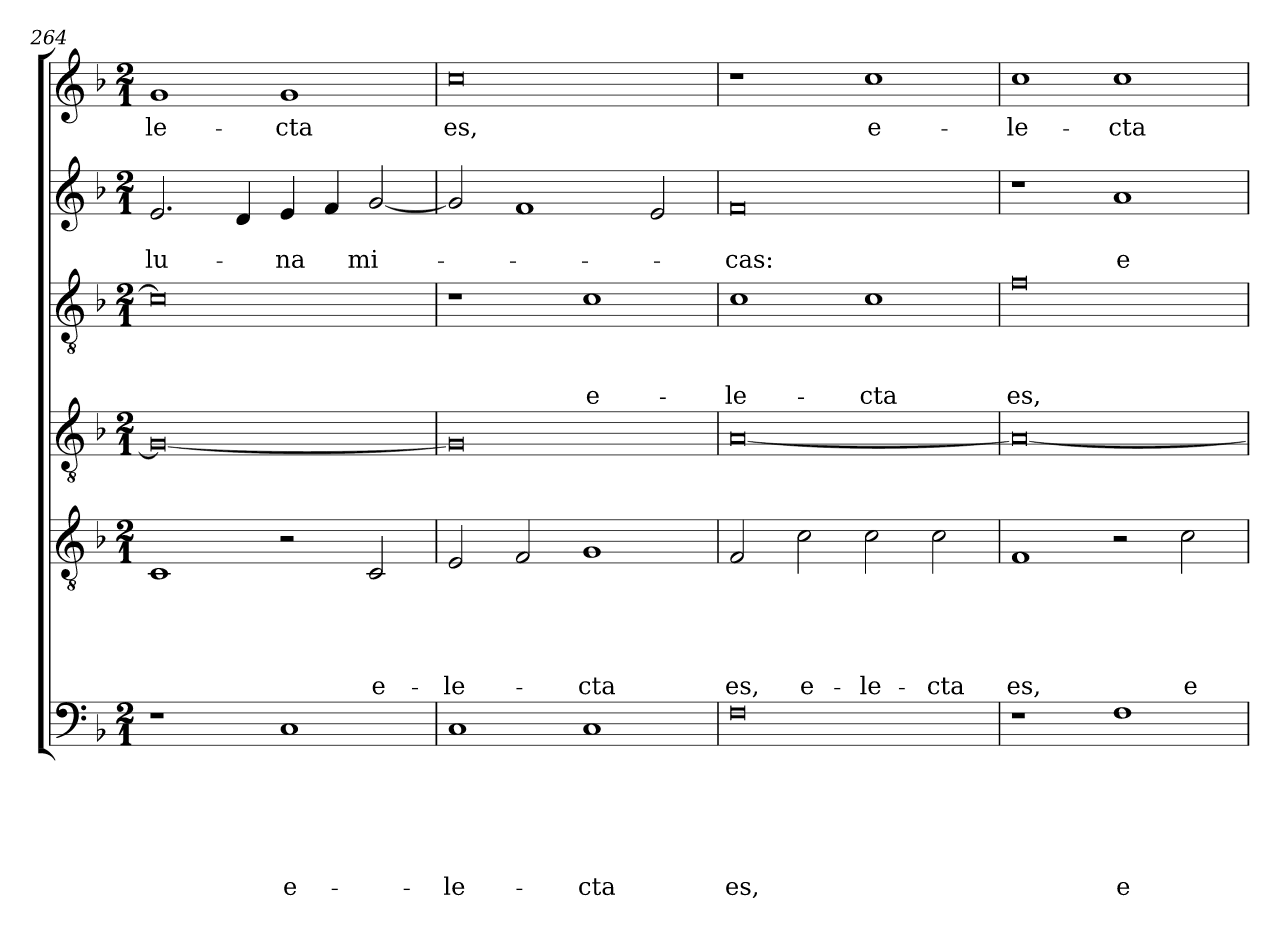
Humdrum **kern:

**kern	**text	**text	**text	**text	**text	**text	**kern	**text	**text	**text	**text	**text	**kern	**kern	**text	**text	**text	**kern	**text	**text	**kern	**text
*part6	*part6	*part6	*part6	*part6	*part6	*part6	*part5	*part5	*part5	*part5	*part5	*part5	*part4	*part3	*part3	*part3	*part3	*part2	*part2	*part2	*part1	*part1
*staff6	*staff6	*staff6	*staff6	*staff6	*staff6	*staff6	*staff5	*staff5	*staff5	*staff5	*staff5	*staff5	*staff4	*staff3	*staff3	*staff3	*staff3	*staff2	*staff2	*staff2	*staff1	*staff1
*clefF4	*	*	*	*	*	*	*clefGv2	*	*	*	*	*	*clefGv2	*clefGv2	*	*	*	*clefG2	*	*	*clefG2	*
*k[b-]	*	*	*	*	*	*	*k[b-]	*	*	*	*	*	*k[b-]	*k[b-]	*	*	*	*k[b-]	*	*	*k[b-]	*
*F:	*	*	*	*	*	*	*F:	*	*	*	*	*	*F:	*F:	*	*	*	*F:	*	*	*F:	*
*M2/1	*	*	*	*	*	*	*M2/1	*	*	*	*	*	*M2/1	*M2/1	*	*	*	*M2/1	*	*	*M2/1	*
=264	=264	=264	=264	=264	=264	=264	=264	=264	=264	=264	=264	=264	=264	=264	=264	=264	=264	=264	=264	=264	=264	=264
!	!	!	!	!	!	!	!	!	!	!	!	!	!	!	!	!	!	!	!	!LO:LY:b	!	!LO:LY:b
1r	.	.	.	.	.	.	1C	.	.	.	.	.	0G_	0c]	.	.	.	2.e/	.	lu-	1g	-le-
.	.	.	.	.	.	.	.	.	.	.	.	.	.	.	.	.	.	4d/	.	.	.	.
!	!	!	!	!	!	!LO:LY:b	!	!	!	!	!	!	!	!	!	!	!	!	!	!LO:LY:b	!	!LO:LY:b
1C	.	.	.	.	.	e-	2r	.	.	.	.	.	.	.	.	.	.	4e/	.	-na	1g	-cta
.	.	.	.	.	.	.	.	.	.	.	.	.	.	.	.	.	.	4f/	.	.	.	.
!	!	!	!	!	!	!	!	!	!	!	!	!LO:LY:b	!	!	!	!	!	!	!	!LO:LY:b	!	!
.	.	.	.	.	.	.	2C/	.	.	.	.	e-	.	.	.	.	.	[2g/	.	mi-	.	.
=265	=265	=265	=265	=265	=265	=265	=265	=265	=265	=265	=265	=265	=265	=265	=265	=265	=265	=265	=265	=265	=265	=265
!	!	!	!	!	!	!LO:LY:b	!	!	!	!	!	!LO:LY:b	!	!	!	!	!	!	!	!	!	!LO:LY:b
1C	.	.	.	.	.	-le-	2E/	.	.	.	.	-le-	0G]	1r	.	.	.	2g/]	.	.	0cc	es,
.	.	.	.	.	.	.	2F/	.	.	.	.	.	.	.	.	.	.	1f	.	.	.	.
!	!	!	!	!	!	!LO:LY:b	!	!	!	!	!	!LO:LY:b	!	!	!	!	!LO:LY:b	!	!	!	!	!
1C	.	.	.	.	.	-cta	1G	.	.	.	.	-cta	.	1c	.	.	e-	.	.	.	.	.
.	.	.	.	.	.	.	.	.	.	.	.	.	.	.	.	.	.	2e/	.	.	.	.
=266	=266	=266	=266	=266	=266	=266	=266	=266	=266	=266	=266	=266	=266	=266	=266	=266	=266	=266	=266	=266	=266	=266
!	!	!	!	!	!	!LO:LY:b	!	!	!	!	!	!LO:LY:b	!	!	!	!	!LO:LY:b	!	!	!LO:LY:b	!	!
0F	.	.	.	.	.	es,	2F/	.	.	.	.	es,	[0A	1c	.	.	-le-	0f	.	-cas:	1r	.
!	!	!	!	!	!	!	!	!	!	!	!	!LO:LY:b	!	!	!	!	!	!	!	!	!	!
.	.	.	.	.	.	.	2c\	.	.	.	.	e-	.	.	.	.	.	.	.	.	.	.
!	!	!	!	!	!	!	!	!	!	!	!	!LO:LY:b	!	!	!	!	!LO:LY:b	!	!	!	!	!LO:LY:b
.	.	.	.	.	.	.	2c\	.	.	.	.	-le-	.	1c	.	.	-cta	.	.	.	1cc	e-
!	!	!	!	!	!	!	!	!	!	!	!	!LO:LY:b	!	!	!	!	!	!	!	!	!	!
.	.	.	.	.	.	.	2c\	.	.	.	.	-cta	.	.	.	.	.	.	.	.	.	.
=267	=267	=267	=267	=267	=267	=267	=267	=267	=267	=267	=267	=267	=267	=267	=267	=267	=267	=267	=267	=267	=267	=267
!	!	!	!	!	!	!	!	!	!	!	!	!LO:LY:b	!	!	!	!	!LO:LY:b	!	!	!	!	!LO:LY:b
1r	.	.	.	.	.	.	1F	.	.	.	.	es,	0A_	0f	.	.	es,	1r	.	.	1cc	-le-
!	!	!	!	!	!	!LO:LY:b	!	!	!	!	!	!	!	!	!	!	!	!	!	!LO:LY:b	!	!LO:LY:b
1F	.	.	.	.	.	e-	2r	.	.	.	.	.	.	.	.	.	.	1a	.	e-	1cc	-cta
!	!	!	!	!	!	!	!	!	!	!	!	!LO:LY:b	!	!	!	!	!	!	!	!	!	!
.	.	.	.	.	.	.	2c\	.	.	.	.	e-	.	.	.	.	.	.	.	.	.	.
=	=	=	=	=	=	=	=	=	=	=	=	=	=	=	=	=	=	=	=	=	=	=
*-	*-	*-	*-	*-	*-	*-	*-	*-	*-	*-	*-	*-	*-	*-	*-	*-	*-	*-	*-	*-	*-	*-
